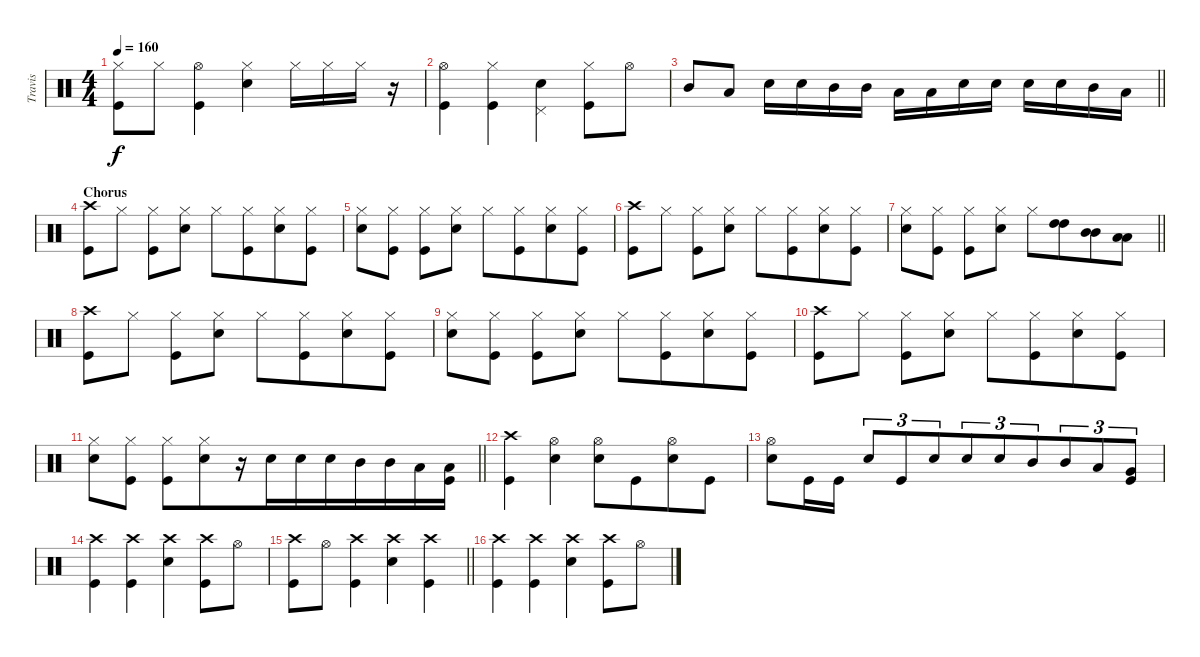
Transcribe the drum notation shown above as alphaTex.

\track ("Travis" "Travis") {instrument percussion}
\staff {score}
\articulation defaults
\ts (4 4)
\tempo 160
\clef neutral
\ks c
("Hi-Hat (closed)" "Kick (hit)").8{dy f beam merge} "Hi-Hat (closed)".8{beam merge} ("Hi-Hat (open)" "Kick (hit)").4 ("Snare (hit) 2" "Hi-Hat (closed)").4{beam merge} "Hi-Hat (closed)".16 "Hi-Hat (closed)".16 "Hi-Hat (closed)".16 r.16 |
("Kick (hit)" "Hi-Hat (open)").4 ("Hi-Hat (closed)" "Kick (hit)").4{beam merge} ("Pedal Hi-Hat (hit)" "Snare (hit) 2").4{beam merge} ("Kick (hit)" "Hi-Hat (closed)").8 "Hi-Hat (open)".8 |
\barLineRight lightlight "Mid Tom (hit)".8 "Low Tom (hit)".8 "Snare (hit) 2".16{beam merge} "Snare (hit) 2".16 "Mid Tom (hit)".16{beam merge} "Mid Tom (hit)".16 "Low Tom (hit)".16 "Low Tom (hit)".16{beam merge} "Snare (hit) 2".16 "Snare (hit) 2".16 "Snare (hit) 2".16 "Snare (hit) 2".16 "Mid Tom (hit)".16 "Low Tom (hit)".16
|
\section ("" "Chorus")
("Kick (hit)" "Crash high (hit)").8{beam merge} "Hi-Hat (closed)".8 ("Kick (hit)" "Hi-Hat (closed)").8 ("Snare (hit) 2" "Hi-Hat (closed)").8 "Hi-Hat (closed)".8{beam merge} ("Kick (hit)" "Hi-Hat (closed)").8{beam merge} ("Snare (hit) 2" "Hi-Hat (closed)").8{beam merge} ("Kick (hit)" "Hi-Hat (closed)").8 |
("Snare (hit) 2" "Hi-Hat (closed)").8{beam merge} ("Kick (hit)" "Hi-Hat (closed)").8 ("Kick (hit)" "Hi-Hat (closed)").8 ("Snare (hit) 2" "Hi-Hat (closed)").8 "Hi-Hat (closed)".8{beam merge} ("Kick (hit)" "Hi-Hat (closed)").8{beam merge} ("Snare (hit) 2" "Hi-Hat (closed)").8{beam merge} ("Kick (hit)" "Hi-Hat (closed)").8 |
("Kick (hit)" "Crash high (hit)").8{beam merge} "Hi-Hat (closed)".8 ("Kick (hit)" "Hi-Hat (closed)").8 ("Snare (hit) 2" "Hi-Hat (closed)").8 "Hi-Hat (closed)".8{beam merge} ("Kick (hit)" "Hi-Hat (closed)").8{beam merge} ("Snare (hit) 2" "Hi-Hat (closed)").8{beam merge} ("Kick (hit)" "Hi-Hat (closed)").8 |
\barLineRight lightlight
("Snare (hit) 2" "Hi-Hat (closed)").8{beam merge} ("Kick (hit)" "Hi-Hat (closed)").8 ("Kick (hit)" "Hi-Hat (closed)").8 ("Snare (hit) 2" "Hi-Hat (closed)").8 "Hi-Hat (closed)".8{beam merge} ("High Tom (hit)" "High Tom (hit)").8{beam merge} ("Mid Tom (hit)" "Mid Tom (hit)").8{beam merge} ("Low Tom (hit)" "Low Tom (hit)").8 |
("Kick (hit)" "Crash high (hit)").8{beam merge} "Hi-Hat (closed)".8 ("Kick (hit)" "Hi-Hat (closed)").8 ("Snare (hit) 2" "Hi-Hat (closed)").8 "Hi-Hat (closed)".8{beam merge} ("Kick (hit)" "Hi-Hat (closed)").8{beam merge} ("Snare (hit) 2" "Hi-Hat (closed)").8{beam merge} ("Kick (hit)" "Hi-Hat (closed)").8 |
("Snare (hit) 2" "Hi-Hat (closed)").8{beam merge} ("Kick (hit)" "Hi-Hat (closed)").8 ("Kick (hit)" "Hi-Hat (closed)").8 ("Snare (hit) 2" "Hi-Hat (closed)").8 "Hi-Hat (closed)".8{beam merge} ("Kick (hit)" "Hi-Hat (closed)").8{beam merge} ("Snare (hit) 2" "Hi-Hat (closed)").8{beam merge} ("Kick (hit)" "Hi-Hat (closed)").8 |
("Kick (hit)" "Crash high (hit)").8{beam merge} "Hi-Hat (closed)".8 ("Kick (hit)" "Hi-Hat (closed)").8 ("Snare (hit) 2" "Hi-Hat (closed)").8 "Hi-Hat (closed)".8{beam merge} ("Kick (hit)" "Hi-Hat (closed)").8{beam merge} ("Snare (hit) 2" "Hi-Hat (closed)").8{beam merge} ("Kick (hit)" "Hi-Hat (closed)").8 |
\barLineRight lightlight
("Snare (hit) 2" "Hi-Hat (closed)").8{beam merge} ("Kick (hit)" "Hi-Hat (closed)").8 ("Kick (hit)" "Hi-Hat (closed)").8 ("Snare (hit) 2" "Hi-Hat (closed)").8{beam merge} r.16 "Snare (hit) 2".16{beam merge} "Snare (hit) 2".16{beam merge} "Snare (hit) 2".16{beam merge} "Mid Tom (hit)".16{beam merge} "Mid Tom (hit)".16{beam merge} "Low Tom (hit)".16 ("Kick (hit)" "Low Tom (hit)").16 |
("Crash high (hit)" "Kick (hit)").4 ("Hi-Hat (open)" "Snare (hit) 2").4{beam merge} ("Hi-Hat (open)" "Snare (hit) 2").8{beam merge} "Kick (hit)".8{beam merge} ("Hi-Hat (open)" "Snare (hit) 2").8{beam merge} "Kick (hit)".8 |
("Hi-Hat (open)" "Snare (hit) 2").8{beam merge} "Kick (hit)".16 "Kick (hit)".16 "Snare (hit) 2".8{tu (3 2)} "Kick (hit)".8{tu (3 2) beam merge} "Snare (hit) 2".8{tu (3 2) beam merge} "Snare (hit) 2".8{tu (3 2)} "Snare (hit) 2".8{tu (3 2)} "Mid Tom (hit)".8{tu (3 2) beam merge} "Mid Tom (hit)".8{tu (3 2)} "Low Tom (hit)".8{tu (3 2)} ("Very Low Tom (hit)" "Kick (hit)").8{tu (3 2)} |
("Kick (hit)" "Crash high (hit)").4 ("Kick (hit)" "Crash high (hit)").4 ("Crash high (hit)" "Snare (hit) 2").4{beam merge} ("Kick (hit)" "Crash high (hit)").8{beam merge} "Hi-Hat (open)".8 |
\barLineRight lightlight
("Kick (hit)" "Crash high (hit)").8 "Hi-Hat (open)".8{beam merge} ("Kick (hit)" "Crash high (hit)").4{beam merge} ("Crash high (hit)" "Snare (hit) 2").4 ("Kick (hit)" "Crash high (hit)").4 |
("Kick (hit)" "Crash high (hit)").4 ("Kick (hit)" "Crash high (hit)").4 ("Crash high (hit)" "Snare (hit) 2").4{beam merge} ("Kick (hit)" "Crash high (hit)").8{beam merge} "Hi-Hat (open)".8
